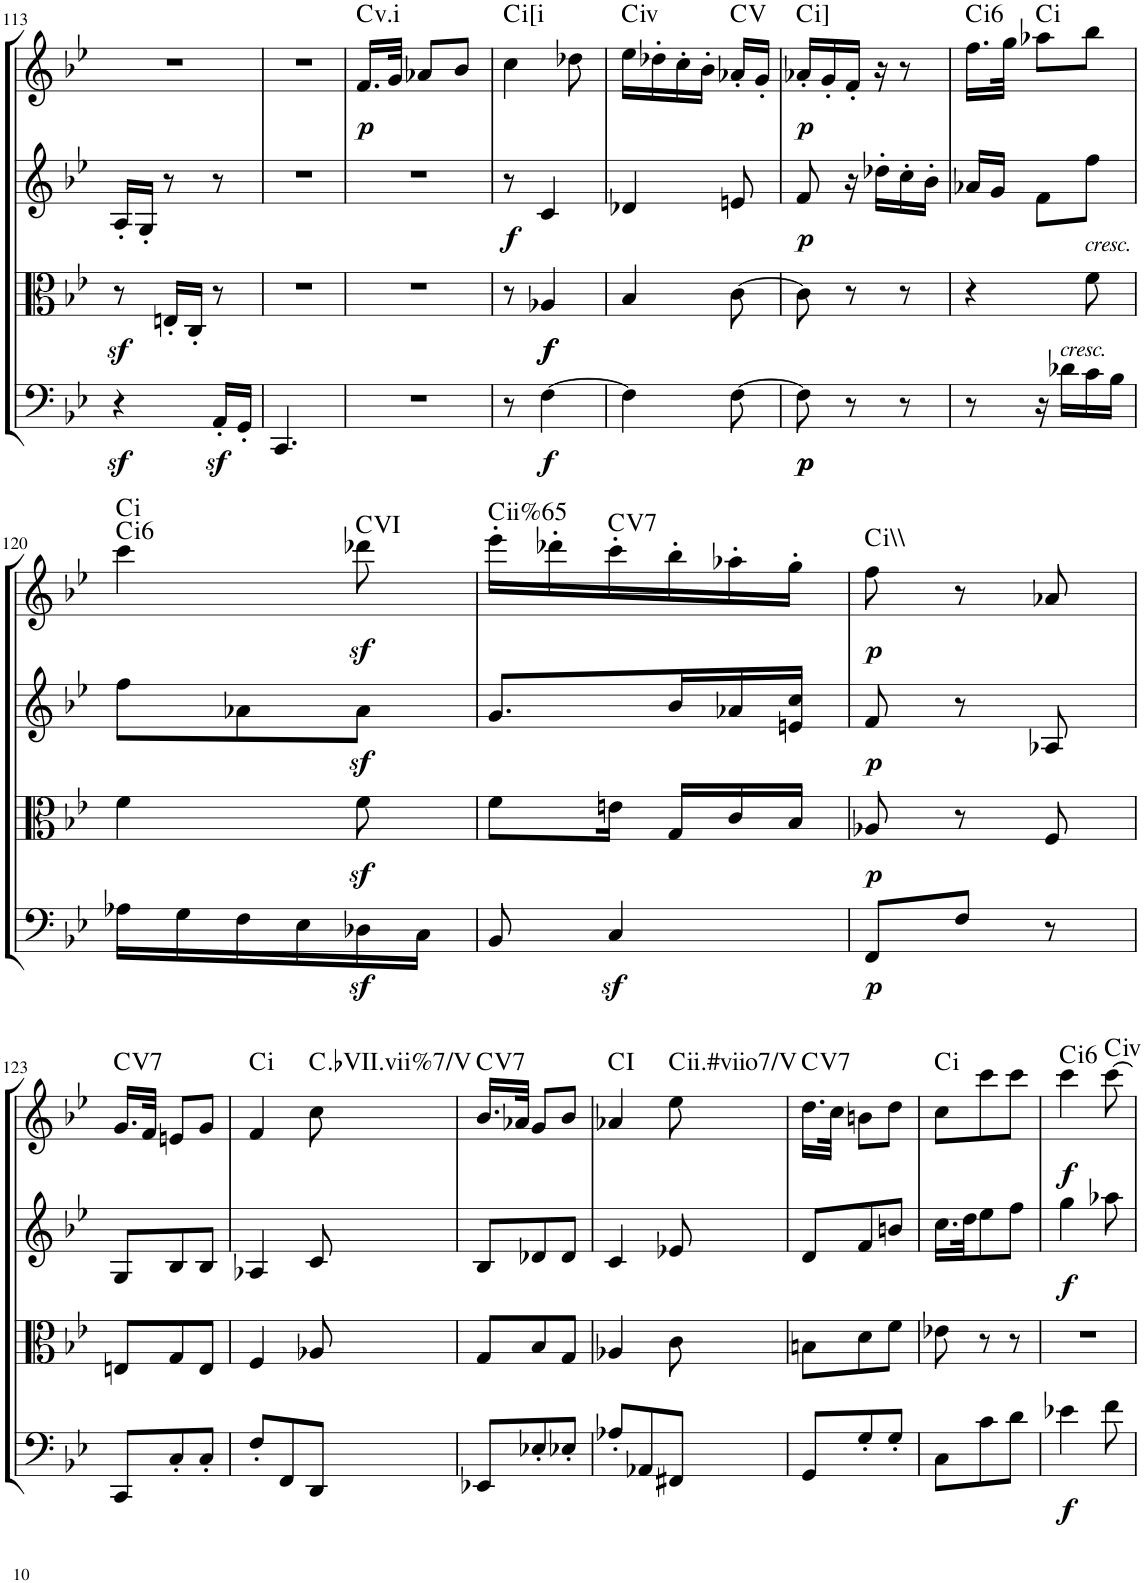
**kern	**dynam	**kern	**dynam	**kern	**dynam	**kern	**dynam	**harte
*part4	*part4	*part3	*part3	*part2	*part2	*part1	*part1	*part1
*staff4	*staff4	*staff3	*staff3	*staff2	*staff2	*staff1	*staff1	*
*I"Cello	*	*I"Viola	*	*I"2nd Violin	*	*I"1st Violin	*	*
*	*	*I'Vla	*	*I'Vln	*	*I'Vln	*	*
!!LO:PB:g=z
*clefF4	*	*clefC3	*	*clefG2	*	*clefG2	*	*
*k[b-e-]	*	*k[b-e-]	*	*k[b-e-]	*	*k[b-e-]	*	*
*B-:	*	*B-:	*	*B-:	*	*B-:	*	*
*M3/8	*	*M3/8	*	*M3/8	*	*M3/8	*	*
=113	=113	=113	=113	=113	=113	=113	=113	=113
!	!LO:DY:b	!	!LO:DY:b	!	!	!	!	!
4r	sf	8r	sf	16A'/LL	.	4.r	.	.
.	.	.	.	16G'/JJ	.	.	.	.
.	.	16En'/LL	.	8r	.	.	.	.
.	.	16C'/JJ	.	.	.	.	.	.
16AAz<'/LL	.	8r	.	8r	.	.	.	.
16GG'/JJ	.	.	.	.	.	.	.	.
=114	=114	=114	=114	=114	=114	=114	=114	=114
4.CC/	.	4.r	.	4.r	.	4.r	.	.
=115	=115	=115	=115	=115	=115	=115	=115	=115
!	!	!	!	!	!	!	!LO:DY:b	!LO:H:kt=v.i
4.r	.	4.r	.	4.r	.	16.f/LL	p	.
.	.	.	.	.	.	32g/JJk	.	.
.	.	.	.	.	.	8a-X/L	.	.
.	.	.	.	.	.	8b-/J	.	.
=116	=116	=116	=116	=116	=116	=116	=116	=116
!	!	!	!	!	!LO:DY:b	!	!	!LO:H:kt=i
8r	.	8r	.	8r	f	4cc\	.	.
!	!LO:DY:b	!	!LO:DY:b	!	!	!	!	!
!	!	!	!LO:DY:n=1:b	!	!	!	!	!
[4F\	f	4A-X/	f f	4c/	.	.	.	.
.	.	.	.	.	.	8dd-X\	.	.
=117	=117	=117	=117	=117	=117	=117	=117	=117
!	!	!	!	!	!	!	!	!LO:H:kt=iv
4F\]	.	4B-/	.	4d-X/	.	16ee-\LL	.	.
.	.	.	.	.	.	16dd-X'\	.	.
.	.	.	.	.	.	16cc'\	.	.
.	.	.	.	.	.	16b-'\JJ	.	.
[8F\	.	[8c\	.	8en/	.	16a-X'/LL	.	C:maj
.	.	.	.	.	.	16g'/JJ	.	.
=118	=118	=118	=118	=118	=118	=118	=118	=118
!	!LO:DY:b	!	!	!	!	!	!	!
!	!LO:DY:n=1:b	!	!	!	!LO:DY:b	!	!LO:DY:b	!LO:H:kt=i
8F\]	p p	8c\]	.	8f/	p	16a-X'/LL	p	.
.	.	.	.	.	.	16g'/	.	.
8r	.	8r	.	16r	.	16f'/JJ	.	.
.	.	.	.	16dd-X'\LL	.	16r	.	.
8r	.	8r	.	16cc'\	.	8r	.	.
.	.	.	.	16b-'\JJ	.	.	.	.
=119	=119	=119	=119	=119	=119	=119	=119	=119
!	!	!	!	!	!	!	!	!LO:H:kt=i
8r	.	4r	.	16a-X/LL	.	16.ff\LL	.	.
.	.	.	.	16g/JJ	.	.	.	.
.	.	.	.	.	.	32gg\JJk	.	.
!	!	!	!	!	!	!	!	!LO:H:kt=i
16r	.	.	.	8f\L	.	8aa-X\L	.	.
!LO:TX:a:i:t=cresc.	!	!	!	!	!	!	!	!
16d-X\LL	.	.	.	.	.	.	.	.
!	!	!LO:TX:a:i:t=cresc.	!	!	!	!	!	!
16c\	.	8f\	.	8ff\J	.	8bb-\J	.	.
16B-\JJ	.	.	.	.	.	.	.	.
!!LO:LB:g=z
=120	=120	=120	=120	=120	=120	=120	=120	=120
!	!	!	!	!	!	!	!	!LO:H:n=1:kt=i
!	!	!	!	!	!	!	!	!LO:H:n=2:kt=i
16A-X\LL	.	4f\	.	8ff\L	.	4ccc\	.	. .
16G\	.	.	.	.	.	.	.	.
16F\	.	.	.	8a-X\	.	.	.	.
16E-\	.	.	.	.	.	.	.	.
16D-Xz<\	.	8fz<\	.	8a-z<\J	.	8ddd-X\	.	C:maj
16C\JJ	.	.	.	.	.	.	.	.
=121	=121	=121	=121	=121	=121	=121	=121	=121
!	!	!	!	!	!	!	!	!LO:H:kt=ii%
8BB-/	.	8f\L	.	8.g/L	.	16eee-'\LL	.	.
.	.	.	.	.	.	16ddd-X'\	.	.
!	!	!	!	!	!	!	!	!LO:H:kt=7
4Cz</	.	16en\Jk	.	.	.	16ccc'\	.	C:7
.	.	16G/LL	.	16b-/L	.	16bb-'\	.	.
.	.	16c/	.	16a-X/	.	16aa-X'\	.	.
.	.	16B-/JJ	.	16en/ 16cc/JJ	.	16gg'\JJ	.	.
=122	=122	=122	=122	=122	=122	=122	=122	=122
!	!LO:DY:b	!	!LO:DY:b	!	!LO:DY:b	!	!LO:DY:b	!LO:H:kt=i
8FF/L	p	8A-X/	p	8f/	p	8ff\	p	.
8F/J	.	8r	.	8r	.	8r	.	.
8r	.	8F/	.	8A-X/	.	8a-X/	.	.
!!LO:LB:g=z
=123	=123	=123	=123	=123	=123	=123	=123	=123
!	!	!	!	!	!	!	!	!LO:H:kt=7
8CC/L	.	8En/L	.	8G/L	.	16.g/LL	.	C:7
.	.	.	.	.	.	32f/JJk	.	.
8C'/	.	8G/	.	8B-/	.	8en/L	.	.
8C'/J	.	8E/J	.	8B-/J	.	8g/J	.	.
=124	=124	=124	=124	=124	=124	=124	=124	=124
!	!	!	!	!	!	!	!	!LO:H:kt=i
8F'/L	.	4F/	.	4A-X/	.	4f/	.	.
8FF/	.	.	.	.	.	.	.	.
!	!	!	!	!	!	!	!	!LO:H:kt=7/
8DD/J	.	8A-X/	.	8c/	.	8cc\	.	C:maj
=125	=125	=125	=125	=125	=125	=125	=125	=125
!	!	!	!	!	!	!	!	!LO:H:kt=7
8EE-X/L	.	8G/L	.	8B-/L	.	16.b-/LL	.	C:7
.	.	.	.	.	.	32a-X/JJk	.	.
8E-X'/	.	8B-/	.	8d-X/	.	8g/L	.	.
8E-X'/J	.	8G/J	.	8d-/J	.	8b-/J	.	.
=126	=126	=126	=126	=126	=126	=126	=126	=126
8A-X'/L	.	4A-X/	.	4c/	.	4a-X/	.	C:maj
8AA-X/	.	.	.	.	.	.	.	.
!	!	!	!	!	!	!	!	!LO:H:kt=ii.#viio
8FF#X/J	.	8c\	.	8e-X/	.	8ee-\	.	.
=127	=127	=127	=127	=127	=127	=127	=127	=127
!	!	!	!	!	!	!	!	!LO:H:kt=7
8GG/L	.	8Bn\L	.	8d/L	.	16.dd\LL	.	C:7
.	.	.	.	.	.	32cc\JJk	.	.
8G'/	.	8d\	.	8f/	.	8bn\L	.	.
8G'/J	.	8f\J	.	8bn/J	.	8dd\J	.	.
=128	=128	=128	=128	=128	=128	=128	=128	=128
!	!	!	!	!	!	!	!	!LO:H:kt=i
8C\L	.	8e-X\	.	16.cc\LL	.	8cc\L	.	.
.	.	.	.	32dd\JK	.	.	.	.
8c\	.	8r	.	8ee-\	.	8ccc\	.	.
8d\J	.	8r	.	8ff\J	.	8ccc\J	.	.
=129	=129	=129	=129	=129	=129	=129	=129	=129
!	!LO:DY:b	!	!	!	!LO:DY:b	!	!LO:DY:b	!LO:H:kt=i
4e-X\	f	4.r	.	4gg\	f	4ccc\	f	.
!	!	!	!	!	!	!	!	!LO:H:kt=iv
8f\	.	.	.	8aa-X\	.	[8ccc\	.	.
=	=	=	=	=	=	=	=	=
*-	*-	*-	*-	*-	*-	*-	*-	*-
